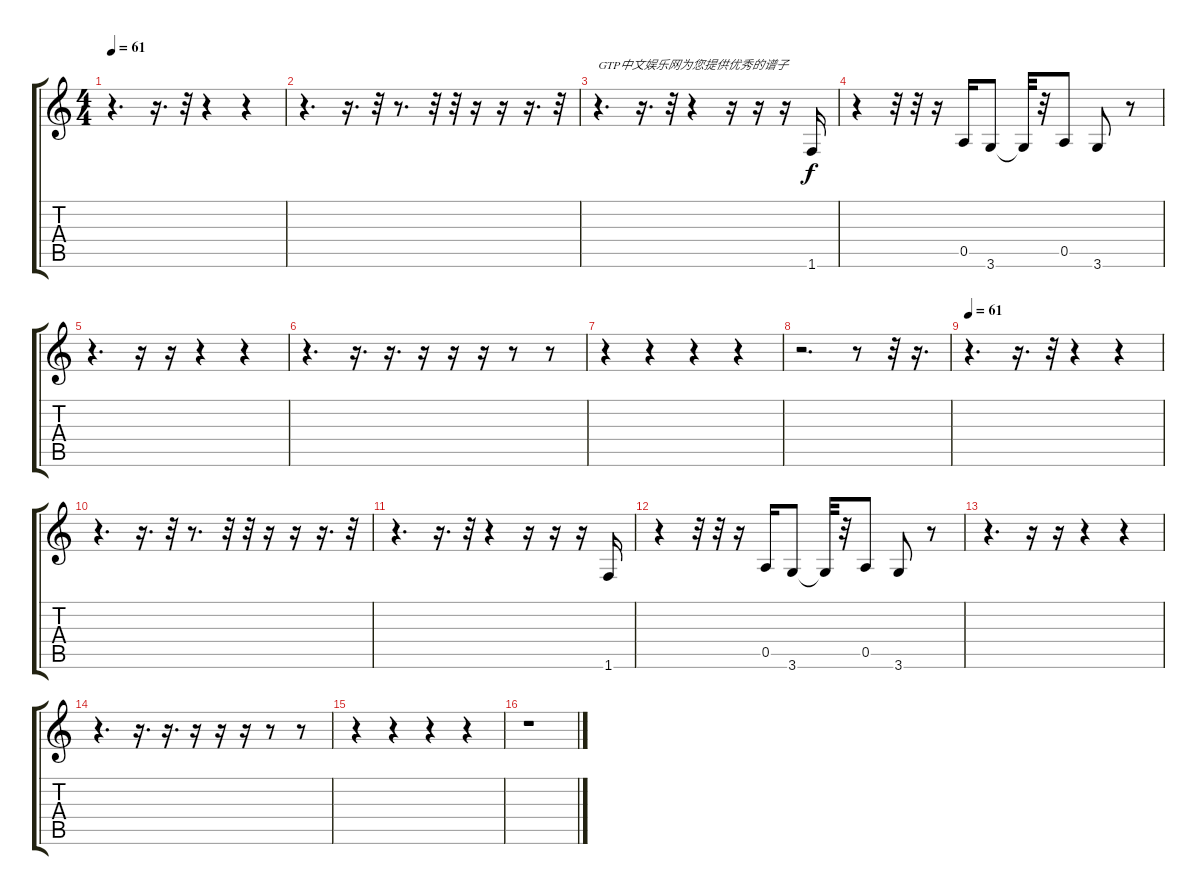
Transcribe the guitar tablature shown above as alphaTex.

\track "" {instrument electricbassfinger}
\staff {score tabs}
\tuning (E4 B3 G3 D3 A2 E2) {hide}
\ts (4 4)
\tempo 61
\clef g2
\ks c
r.4{d dy f instrument electricbassfinger} r.16{d} r.32 r.4 r.4 |
r.4{d} r.16{d} r.32 r.8{d} r.32 r.32 r.16 r.16 r.16{d} r.32 |
r.4{d txt "GTP中文娱乐网为您提供优秀的谱子"} r.16{d} r.32 r.4 r.16 r.16 r.16 1.6.16 |
r.4 r.32 r.32 r.16 0.5.16 3.6.8 3.6{t}.32 r.32 0.5.8 3.6.8 r.8 |
r.4{d} r.16 r.16 r.4 r.4 |
r.4{d} r.16{d} r.16{d} r.16 r.16 r.16 r.8 r.8 |
r.4 r.4 r.4 r.4 |
r.2{d} r.8 r.32 r.16{d} |
\tempo 61
r.4{d} r.16{d} r.32 r.4 r.4 |
r.4{d} r.16{d} r.32 r.8{d} r.32 r.32 r.16 r.16 r.16{d} r.32 |
r.4{d} r.16{d} r.32 r.4 r.16 r.16 r.16 1.6.16 |
r.4 r.32 r.32 r.16 0.5.16 3.6.8 3.6{t}.32 r.32 0.5.8 3.6.8 r.8 |
r.4{d} r.16 r.16 r.4 r.4 |
r.4{d} r.16{d} r.16{d} r.16 r.16 r.16 r.8 r.8 |
r.4 r.4 r.4 r.4 |
r.1
